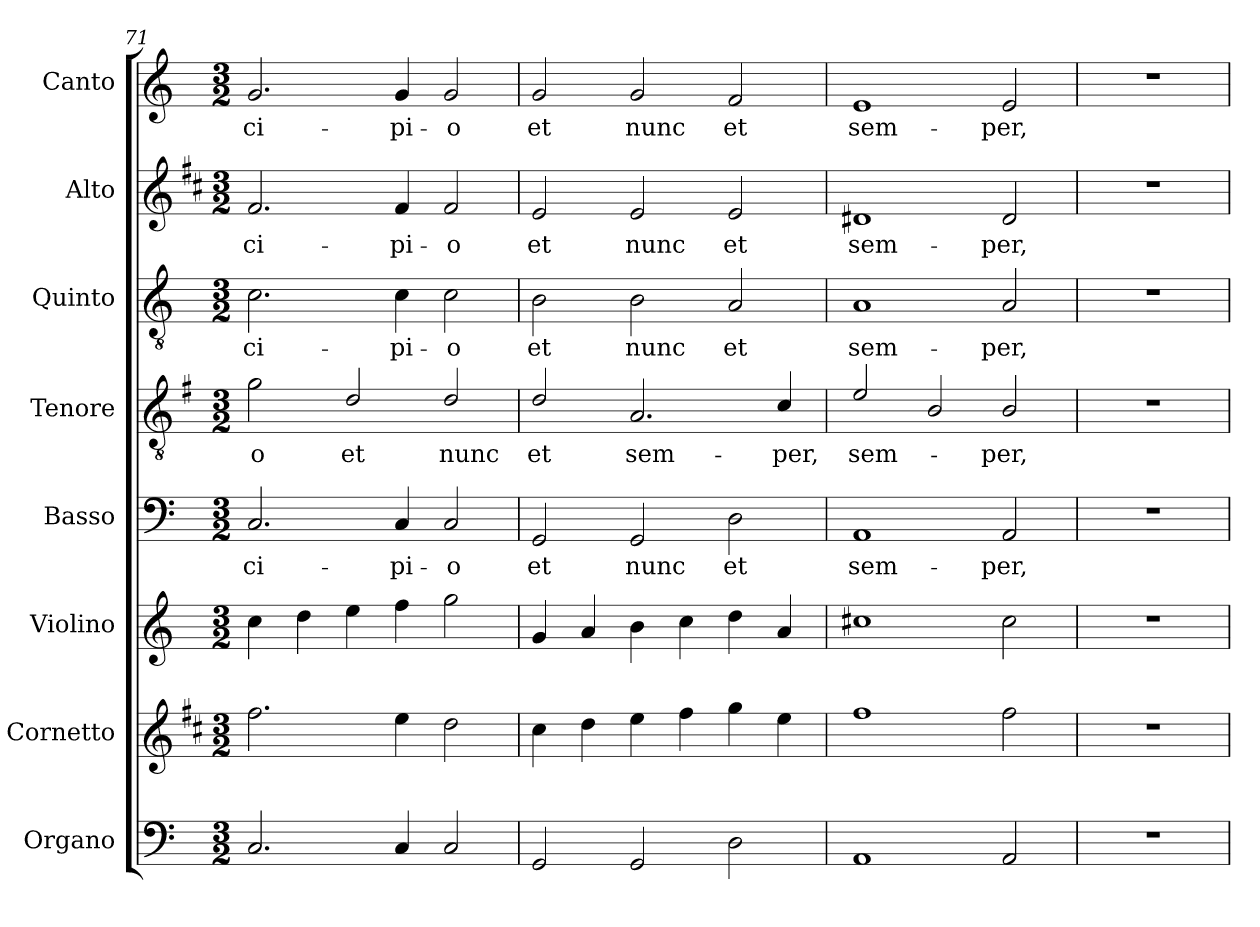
**kern	**kern	**kern	**kern	**text	**kern	**text	**kern	**text	**kern	**text	**kern	**text
*part8	*part7	*part6	*part5	*part5	*part4	*part4	*part3	*part3	*part2	*part2	*part1	*part1
*staff8	*staff7	*staff6	*staff5	*staff5	*staff4	*staff4	*staff3	*staff3	*staff2	*staff2	*staff1	*staff1
*I"Organo	*I"Cornetto	*I"Violino	*I"Basso	*	*I"Tenore	*	*I"Quinto	*	*I"Alto	*	*I"Canto	*
*I'Or	*I'Cto.	*I'Vln.	*I'B	*	*I'T	*	*	*	*I'A	*	*I'C	*
*clefF4	*clefG2	*clefG2	*clefF4	*	*clefGv2	*	*clefGv2	*	*clefG2	*	*clefG2	*
*	*ITrd1c2	*	*	*	*ITrd4c7	*	*	*	*ITrd1c2	*	*	*
*k[]	*k[]	*k[]	*k[]	*	*k[]	*	*k[]	*	*k[]	*	*k[]	*
*C:	*C:	*C:	*C:	*	*C:	*	*C:	*	*C:	*	*C:	*
*M3/2	*M3/2	*M3/2	*M3/2	*	*M3/2	*	*M3/2	*	*M3/2	*	*M3/2	*
=71	=71	=71	=71	=71	=71	=71	=71	=71	=71	=71	=71	=71
!	!	!	!	!LO:LY:b	!	!LO:LY:b	!	!LO:LY:b	!	!LO:LY:b	!	!LO:LY:b
2.C/	2.ee\	4cc\	2.C/	-ci-	2c\	-o	2.c\	-ci-	2.e/	-ci-	2.g/	-ci-
.	.	4dd\	.	.	.	.	.	.	.	.	.	.
!	!	!	!	!	!	!LO:LY:b	!	!	!	!	!	!
.	.	4ee\	.	.	2G/	et	.	.	.	.	.	.
!	!	!	!	!LO:LY:b	!	!	!	!LO:LY:b	!	!LO:LY:b	!	!LO:LY:b
4C/	4dd\	4ff\	4C/	-pi-	.	.	4c\	-pi-	4e/	-pi-	4g/	-pi-
!	!	!	!	!LO:LY:b	!	!LO:LY:b	!	!LO:LY:b	!	!LO:LY:b	!	!LO:LY:b
2C/	2cc\	2gg\	2C/	-o	2G/	nunc	2c\	-o	2e/	-o	2g/	-o
=72	=72	=72	=72	=72	=72	=72	=72	=72	=72	=72	=72	=72
!	!	!	!	!LO:LY:b	!	!LO:LY:b	!	!LO:LY:b	!	!LO:LY:b	!	!LO:LY:b
2GG/	4b\	4g/	2GG/	et	2G/	et	2B\	et	2d/	et	2g/	et
.	4cc\	4a/	.	.	.	.	.	.	.	.	.	.
!	!	!	!	!LO:LY:b	!	!LO:LY:b	!	!LO:LY:b	!	!LO:LY:b	!	!LO:LY:b
2GG/	4dd\	4b\	2GG/	nunc	2.D/	sem-	2B\	nunc	2d/	nunc	2g/	nunc
.	4ee\	4cc\	.	.	.	.	.	.	.	.	.	.
!	!	!	!	!LO:LY:b	!	!	!	!LO:LY:b	!	!LO:LY:b	!	!LO:LY:b
2D\	4ff\	4dd\	2D\	et	.	.	2A/	et	2d/	et	2f/	et
!	!	!	!	!	!	!LO:LY:b	!	!	!	!	!	!
.	4dd\	4a/	.	.	4F/	-per,	.	.	.	.	.	.
!!LO:PB:g=z
=73	=73	=73	=73	=73	=73	=73	=73	=73	=73	=73	=73	=73
!	!	!	!	!LO:LY:b	!	!LO:LY:b	!	!LO:LY:b	!	!LO:LY:b	!	!LO:LY:b
1AA	1ee	1cc#X	1AA	sem-	2A/	sem-	1A	sem-	1c#X	sem-	1e	sem-
.	.	.	.	.	2E/	.	.	.	.	.	.	.
!	!	!	!	!LO:LY:b	!	!LO:LY:b	!	!LO:LY:b	!	!LO:LY:b	!	!LO:LY:b
2AA/	2ee\	2cc#\	2AA/	-per,	2E/	-per,	2A/	-per,	2c#/	-per,	2e/	-per,
=74	=74	=74	=74	=74	=74	=74	=74	=74	=74	=74	=74	=74
1.r	1.r	1.r	1.r	.	1.r	.	1.r	.	1.r	.	1.r	.
=	=	=	=	=	=	=	=	=	=	=	=	=
*-	*-	*-	*-	*-	*-	*-	*-	*-	*-	*-	*-	*-
